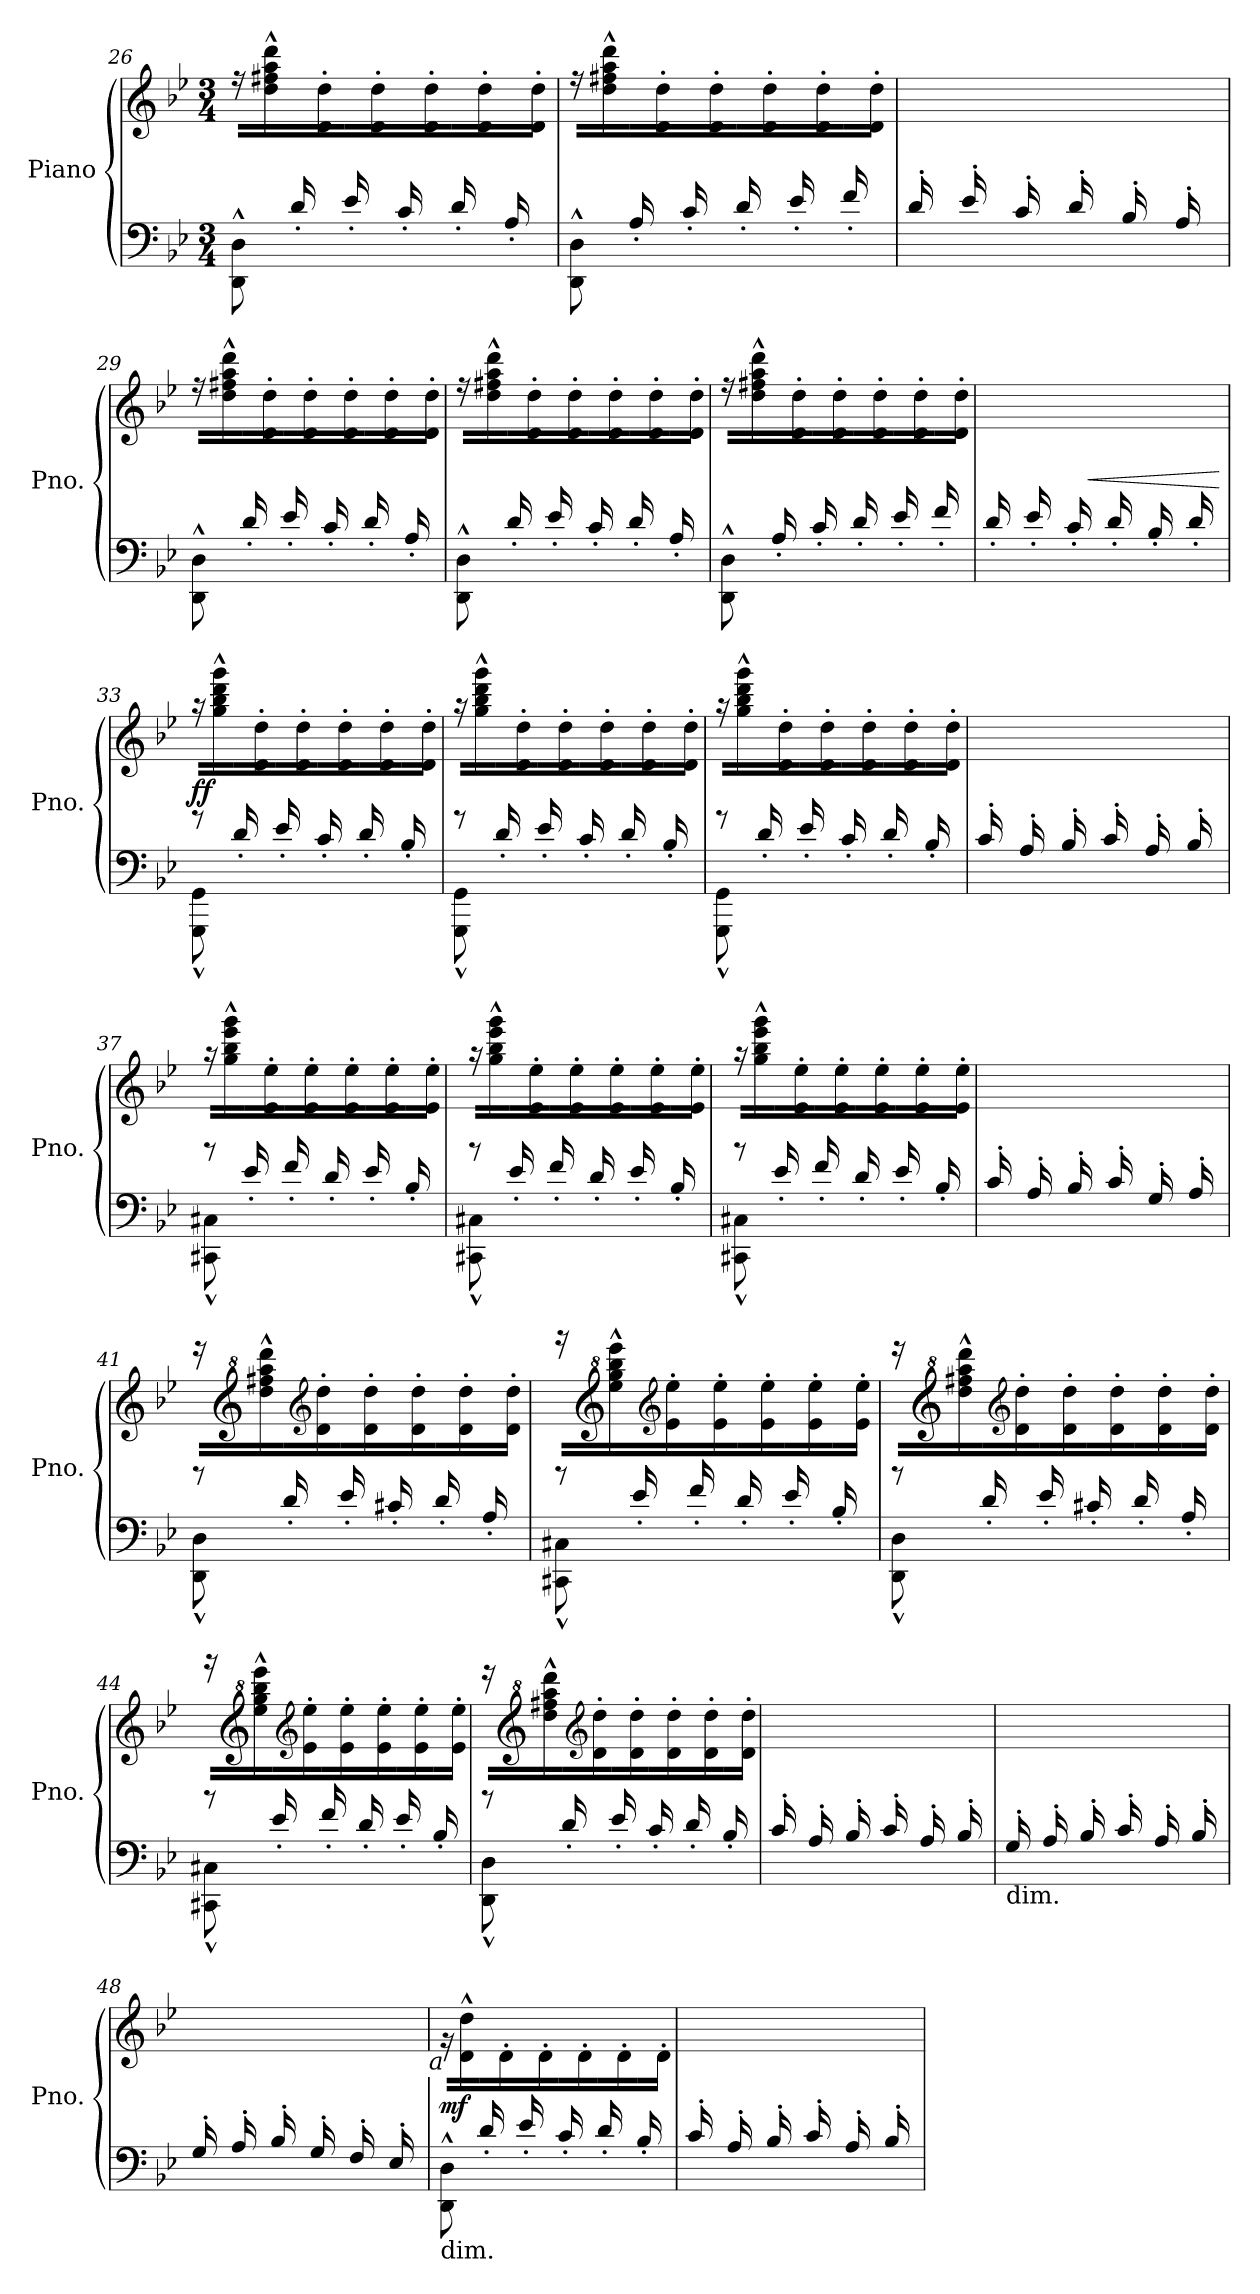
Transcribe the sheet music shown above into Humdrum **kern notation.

**kern	**kern	**dynam
*part1	*part1	*part1
*staff2	*staff1	*staff1/2
*I"Piano	*	*
*I'Pno.	*	*
*clefF4	*clefG2	*
*k[b-e-]	*k[b-e-]	*
*M3/4	*M3/4	*
=26	=26	=26
*^	*	*
8ryy	8DD\^^ 8D\^^	16r	.
.	.	16dd\^^ 16ff#X\^^ 16aa\^^ 16ddd\^^	.
16d'/LL	8ryy	16ryy	.
16ryy	.	16d\' 16dd\'JJ	.
16e-'/LL	2ryy	16ryy	.
16ryy	.	16d\' 16dd\'	.
16c'/	.	16ryy	.
16ryy	.	16d\' 16dd\'JJ	.
16d'/LL	.	16ryy	.
16ryy	.	16d\' 16dd\'	.
16A'/	.	16ryy	.
16ryy	.	16d\' 16dd\'JJ	.
=27	=27	=27	=27
8ryy	8DD\^^ 8D\^^	16r	.
.	.	16dd\^^ 16ff#X\^^ 16aa\^^ 16ddd\^^	.
16A'/LL	8ryy	16ryy	.
16ryy	.	16d\' 16dd\'JJ	.
16c'/LL	2ryy	16ryy	.
16ryy	.	16d\' 16dd\'	.
16d'/	.	16ryy	.
16ryy	.	16d\' 16dd\'JJ	.
16e-'/LL	.	16ryy	.
16ryy	.	16d\' 16dd\'	.
16f'/	.	16ryy	.
16ryy	.	16d\' 16dd\'JJ	.
!!LO:LB:g=z
=28	=28	=28	=28
16d'/LL	2.ryy	16ryy	.
16ryy	.	16d\' 16dd\'	.
16e-'/	.	16ryy	.
16ryy	.	16d\' 16dd\'JJ	.
16c'/LL	.	16ryy	.
16ryy	.	16d\' 16dd\'	.
16d'/	.	16ryy	.
16ryy	.	16d\' 16dd\'JJ	.
16B-'/LL	.	16ryy	.
16ryy	.	16d\' 16dd\'	.
16A'/	.	16ryy	.
16ryy	.	16d\' 16dd\'JJ	.
=29	=29	=29	=29
8ryy	8DD\^^ 8D\^^	16r	.
.	.	16dd\^^ 16ff#X\^^ 16aa\^^ 16ddd\^^	.
16d'/LL	8ryy	16ryy	.
16ryy	.	16d\' 16dd\'JJ	.
16e-'/LL	2ryy	16ryy	.
16ryy	.	16d\' 16dd\'	.
16c'/	.	16ryy	.
16ryy	.	16d\' 16dd\'JJ	.
16d'/LL	.	16ryy	.
16ryy	.	16d\' 16dd\'	.
16A'/	.	16ryy	.
16ryy	.	16d\' 16dd\'JJ	.
=30	=30	=30	=30
8ryy	8DD\^^ 8D\^^	16r	.
.	.	16dd\^^ 16ff#X\^^ 16aa\^^ 16ddd\^^	.
16d'/LL	8ryy	16ryy	.
16ryy	.	16d\' 16dd\'JJ	.
16e-'/LL	2ryy	16ryy	.
16ryy	.	16d\' 16dd\'	.
16c'/	.	16ryy	.
16ryy	.	16d\' 16dd\'JJ	.
16d'/LL	.	16ryy	.
16ryy	.	16d\' 16dd\'	.
16A'/	.	16ryy	.
16ryy	.	16d\' 16dd\'JJ	.
!!LO:LB:g=z
=31	=31	=31	=31
8ryy	8DD\^^ 8D\^^	16r	.
.	.	16dd\^^ 16ff#X\^^ 16aa\^^ 16ddd\^^	.
16A'/LL	8ryy	16ryy	.
16ryy	.	16d\' 16dd\'JJ	.
16c'/LL	2ryy	16ryy	.
16ryy	.	16d\' 16dd\'	.
16d'/	.	16ryy	.
16ryy	.	16d\' 16dd\'JJ	.
16e-'/LL	.	16ryy	.
16ryy	.	16d\' 16dd\'	.
16f'/	.	16ryy	.
16ryy	.	16d\' 16dd\'JJ	.
=32	=32	=32	=32
16d'/LL	2.ryy	16ryy	.
16ryy	.	16d\' 16dd\'	.
16e-'/	.	16ryy	.
16ryy	.	16d\' 16dd\'JJ	.
16c'/LL	.	16ryy	.
!	!	!	!LO:HP:b
16ryy	.	16d\' 16dd\'	<
16d'/	.	16ryy	.
16ryy	.	16d\' 16dd\'JJ	.
16B-'/LL	.	16ryy	.
16ryy	.	16d\' 16dd\'	.
16d'/	.	16ryy	.
16ryy	.	16d\' 16dd\'JJ	.
*v	*v	*	*
.	.	[
=33	=33	=33
*^	*	*
*	*^	*	*
!	!	!	!	!LO:DY:b
8ryy	8GGG\^^ 8GG\^^	8rg	16r	ff
.	.	.	16gg\^^ 16bb-\^^ 16ddd\^^ 16ggg\^^	.
16d'/LL	8ryy	8ryy	16ryy	.
16ryy	.	.	16d\' 16dd\'JJ	.
16e-'/LL	2ryy	2ryy	16ryy	.
16ryy	.	.	16d\' 16dd\'	.
16c'/	.	.	16ryy	.
16ryy	.	.	16d\' 16dd\'JJ	.
16d'/LL	.	.	16ryy	.
16ryy	.	.	16d\' 16dd\'	.
16B-'/	.	.	16ryy	.
16ryy	.	.	16d\' 16dd\'JJ	.
!!LO:PB:g=z
=34	=34	=34	=34	=34
8ryy	8GGG\^^ 8GG\^^	8rg	16r	.
.	.	.	16gg\^^ 16bb-\^^ 16ddd\^^ 16ggg\^^	.
16d'/LL	8ryy	8ryy	16ryy	.
16ryy	.	.	16d\' 16dd\'JJ	.
16e-'/LL	2ryy	2ryy	16ryy	.
16ryy	.	.	16d\' 16dd\'	.
16c'/	.	.	16ryy	.
16ryy	.	.	16d\' 16dd\'JJ	.
16d'/LL	.	.	16ryy	.
16ryy	.	.	16d\' 16dd\'	.
16B-'/	.	.	16ryy	.
16ryy	.	.	16d\' 16dd\'JJ	.
=35	=35	=35	=35	=35
8ryy	8GGG\^^ 8GG\^^	8rg	16r	.
.	.	.	16gg\^^ 16bb-\^^ 16ddd\^^ 16ggg\^^	.
16d'/LL	8ryy	8ryy	16ryy	.
16ryy	.	.	16d\' 16dd\'JJ	.
16e-'/LL	2ryy	2ryy	16ryy	.
16ryy	.	.	16d\' 16dd\'	.
16c'/	.	.	16ryy	.
16ryy	.	.	16d\' 16dd\'JJ	.
16d'/LL	.	.	16ryy	.
16ryy	.	.	16d\' 16dd\'	.
16B-'/	.	.	16ryy	.
16ryy	.	.	16d\' 16dd\'JJ	.
*	*v	*v	*	*
=36	=36	=36	=36
16c'/LL	2.ryy	16ryy	.
16ryy	.	16d\' 16dd\'	.
16A'/	.	16ryy	.
16ryy	.	16d\' 16dd\'JJ	.
16B-'/LL	.	16ryy	.
16ryy	.	16d\' 16dd\'	.
16c'/	.	16ryy	.
16ryy	.	16d\' 16dd\'JJ	.
16A'/LL	.	16ryy	.
16ryy	.	16d\' 16dd\'	.
16B-'/	.	16ryy	.
16ryy	.	16d\' 16dd\'JJ	.
!!LO:LB:g=z
=37	=37	=37	=37
*	*^	*	*
8ryy	8CC#X\^^ 8C#X\^^	8rb	16r	.
.	.	.	16gg\^^ 16bb-\^^ 16eee-\^^ 16ggg\^^	.
16e-'/LL	8ryy	8ryy	16ryy	.
16ryy	.	.	16e-\' 16ee-\'JJ	.
16f'/LL	2ryy	2ryy	16ryy	.
16ryy	.	.	16e-\' 16ee-\'	.
16d'/	.	.	16ryy	.
16ryy	.	.	16e-\' 16ee-\'JJ	.
16e-'/LL	.	.	16ryy	.
16ryy	.	.	16e-\' 16ee-\'	.
16B-'/	.	.	16ryy	.
16ryy	.	.	16e-\' 16ee-\'JJ	.
=38	=38	=38	=38	=38
8ryy	8CC#X\^^ 8C#X\^^	8rb	16r	.
.	.	.	16gg\^^ 16bb-\^^ 16eee-\^^ 16ggg\^^	.
16e-'/LL	8ryy	8ryy	16ryy	.
16ryy	.	.	16e-\' 16ee-\'JJ	.
16f'/LL	2ryy	2ryy	16ryy	.
16ryy	.	.	16e-\' 16ee-\'	.
16d'/	.	.	16ryy	.
16ryy	.	.	16e-\' 16ee-\'JJ	.
16e-'/LL	.	.	16ryy	.
16ryy	.	.	16e-\' 16ee-\'	.
16B-'/	.	.	16ryy	.
16ryy	.	.	16e-\' 16ee-\'JJ	.
=39	=39	=39	=39	=39
8ryy	8CC#X\^^ 8C#X\^^	8rb	16r	.
.	.	.	16gg\^^ 16bb-\^^ 16eee-\^^ 16ggg\^^	.
16e-'/LL	8ryy	8ryy	16ryy	.
16ryy	.	.	16e-\' 16ee-\'JJ	.
16f'/LL	2ryy	2ryy	16ryy	.
16ryy	.	.	16e-\' 16ee-\'	.
16d'/	.	.	16ryy	.
16ryy	.	.	16e-\' 16ee-\'JJ	.
16e-'/LL	.	.	16ryy	.
16ryy	.	.	16e-\' 16ee-\'	.
16B-'/	.	.	16ryy	.
16ryy	.	.	16e-\' 16ee-\'JJ	.
*	*v	*v	*	*
!!LO:LB:g=z
=40	=40	=40	=40
16c'/LL	2.ryy	16ryy	.
16ryy	.	16e-\' 16ee-\'	.
16A'/	.	16ryy	.
16ryy	.	16e-\' 16ee-\'JJ	.
16B-'/LL	.	16ryy	.
16ryy	.	16e-\' 16ee-\'	.
16c'/	.	16ryy	.
16ryy	.	16e-\' 16ee-\'JJ	.
16G'/LL	.	16ryy	.
16ryy	.	16e-\' 16ee-\'	.
16A'/	.	16ryy	.
16ryy	.	16e-\' 16ee-\'JJ	.
=41	=41	=41	=41
*	*^	*	*
!	!	!	!	!LO:DY:b
!	!	!	!	!LO:DY:n=1:b
8ryy	8DD\^^ 8D\^^	8rb	16r	other-dynamics ff
*	*	*	*clefG^2	*
.	.	.	16ddd\^^ 16fff#X\^^ 16aaa\^^ 16dddd\^^	.
16d'/LL	8ryy	8ryy	16ryy	.
*	*	*	*clefG2	*
16ryy	.	.	16d\' 16dd\'JJ	.
16e-'/LL	2ryy	2ryy	16ryy	.
16ryy	.	.	16d\' 16dd\'	.
16c#X'/	.	.	16ryy	.
16ryy	.	.	16d\' 16dd\'JJ	.
16d'/LL	.	.	16ryy	.
16ryy	.	.	16d\' 16dd\'	.
16A'/	.	.	16ryy	.
16ryy	.	.	16d\' 16dd\'JJ	.
=42	=42	=42	=42	=42
8ryy	8CC#X\^^ 8C#X\^^	8rb	16r	.
*	*	*	*clefG^2	*
.	.	.	16eee-\^^ 16ggg\^^ 16bbb-\^^ 16eeee-\^^	.
16e-'/LL	8ryy	8ryy	16ryy	.
*	*	*	*clefG2	*
16ryy	.	.	16e-\' 16ee-\'JJ	.
16f'/LL	2ryy	2ryy	16ryy	.
16ryy	.	.	16e-\' 16ee-\'	.
16d'/	.	.	16ryy	.
16ryy	.	.	16e-\' 16ee-\'JJ	.
16e-'/LL	.	.	16ryy	.
16ryy	.	.	16e-\' 16ee-\'	.
16B-'/	.	.	16ryy	.
16ryy	.	.	16e-\' 16ee-\'JJ	.
!!LO:LB:g=z
=43	=43	=43	=43	=43
8ryy	8DD\^^ 8D\^^	8rb	16r	.
*	*	*	*clefG^2	*
.	.	.	16ddd\^^ 16fff#X\^^ 16aaa\^^ 16dddd\^^	.
16d'/LL	8ryy	8ryy	16ryy	.
*	*	*	*clefG2	*
16ryy	.	.	16d\' 16dd\'JJ	.
16e-'/LL	2ryy	2ryy	16ryy	.
16ryy	.	.	16d\' 16dd\'	.
16c#X'/	.	.	16ryy	.
16ryy	.	.	16d\' 16dd\'JJ	.
16d'/LL	.	.	16ryy	.
16ryy	.	.	16d\' 16dd\'	.
16A'/	.	.	16ryy	.
16ryy	.	.	16d\' 16dd\'JJ	.
=44	=44	=44	=44	=44
8ryy	8CC#X\^^ 8C#X\^^	8rb	16r	.
*	*	*	*clefG^2	*
.	.	.	16eee-\^^ 16ggg\^^ 16bbb-\^^ 16eeee-\^^	.
16e-'/LL	8ryy	8ryy	16ryy	.
*	*	*	*clefG2	*
16ryy	.	.	16e-\' 16ee-\'JJ	.
16f'/LL	2ryy	2ryy	16ryy	.
16ryy	.	.	16e-\' 16ee-\'	.
16d'/	.	.	16ryy	.
16ryy	.	.	16e-\' 16ee-\'JJ	.
16e-'/LL	.	.	16ryy	.
16ryy	.	.	16e-\' 16ee-\'	.
16B-'/	.	.	16ryy	.
16ryy	.	.	16e-\' 16ee-\'JJ	.
=45	=45	=45	=45	=45
8ryy	8DD\^^ 8D\^^	8rb	16r	.
*	*	*	*clefG^2	*
.	.	.	16ddd\^^ 16fff#X\^^ 16aaa\^^ 16dddd\^^	.
16d'/LL	8ryy	8ryy	16ryy	.
*	*	*	*clefG2	*
16ryy	.	.	16d\' 16dd\'JJ	.
16e-'/LL	2ryy	2ryy	16ryy	.
16ryy	.	.	16d\' 16dd\'	.
16c'/	.	.	16ryy	.
16ryy	.	.	16d\' 16dd\'JJ	.
16d'/LL	.	.	16ryy	.
16ryy	.	.	16d\' 16dd\'	.
16B-'/	.	.	16ryy	.
16ryy	.	.	16d\' 16dd\'JJ	.
*	*v	*v	*	*
!!LO:LB:g=z
=46	=46	=46	=46
16c'/LL	2.ryy	16ryy	.
16ryy	.	16d\' 16dd\'	.
16A'/	.	16ryy	.
16ryy	.	16d\' 16dd\'JJ	.
16B-'/LL	.	16ryy	.
16ryy	.	16d\' 16dd\'	.
16c'/	.	16ryy	.
16ryy	.	16d\' 16dd\'JJ	.
16A'/LL	.	16ryy	.
16ryy	.	16d\' 16dd\'	.
16B-'/	.	16ryy	.
16ryy	.	16d\' 16dd\'JJ	.
=47	=47	=47	=47
!LO:TX:b:t=dim.	!	!	!
16G'/LL	2.ryy	16ryy	.
16ryy	.	16d\' 16dd\'	.
16A'/	.	16ryy	.
16ryy	.	16d\' 16dd\'JJ	.
16B-'/LL	.	16ryy	.
16ryy	.	16d\' 16dd\'	.
16c'/	.	16ryy	.
16ryy	.	16d\' 16dd\'JJ	.
16A'/LL	.	16ryy	.
16ryy	.	16d\' 16dd\'	.
16B-'/	.	16ryy	.
16ryy	.	16d\' 16dd\'JJ	.
=48	=48	=48	=48
16G'/LL	2.ryy	16ryy	.
16ryy	.	16d\' 16dd\'	.
16A'/	.	16ryy	.
16ryy	.	16d\' 16dd\'JJ	.
16B-'/LL	.	16ryy	.
16ryy	.	16d\' 16dd\'	.
16G'/	.	16ryy	.
16ryy	.	16d\' 16dd\'JJ	.
16F'/LL	.	16ryy	.
16ryy	.	16d\' 16dd\'	.
16E-'/	.	16ryy	.
16ryy	.	16d\' 16dd\'JJ	.
!	!	!LO:TX:b:i:t=a	!
!!LO:LB:g=z
=49	=49	=49	=49
!LO:TX:b:t=dim.	!	!	!
!	!	!	!LO:DY:b
8ryy	8DD\^^ 8D\^^	16r	mf
.	.	16d/^^ 16dd/^^	.
16d'/LL	8ryy	16ryy	.
16ryy	.	16d'\JJ	.
16e-'/LL	4ryy	16ryy	.
16ryy	.	16d'\	.
16c'/	.	16ryy	.
16ryy	.	16d'\JJ	.
16d'/LL	4ryy	16ryy	.
16ryy	.	16d'\	.
16B-'/	.	16ryy	.
16ryy	.	16d'\JJ	.
=50	=50	=50	=50
16c'/LL	2.ryy	16ryy	.
16ryy	.	16d'\	.
16A'/	.	16ryy	.
16ryy	.	16d'\JJ	.
16B-'/LL	.	16ryy	.
16ryy	.	16d'\	.
16c'/	.	16ryy	.
16ryy	.	16d'\JJ	.
16A'/LL	.	16ryy	.
16ryy	.	16d'\	.
16B-'/	.	16ryy	.
16ryy	.	16d'\JJ	.
*v	*v	*	*
=	=	=
*-	*-	*-
